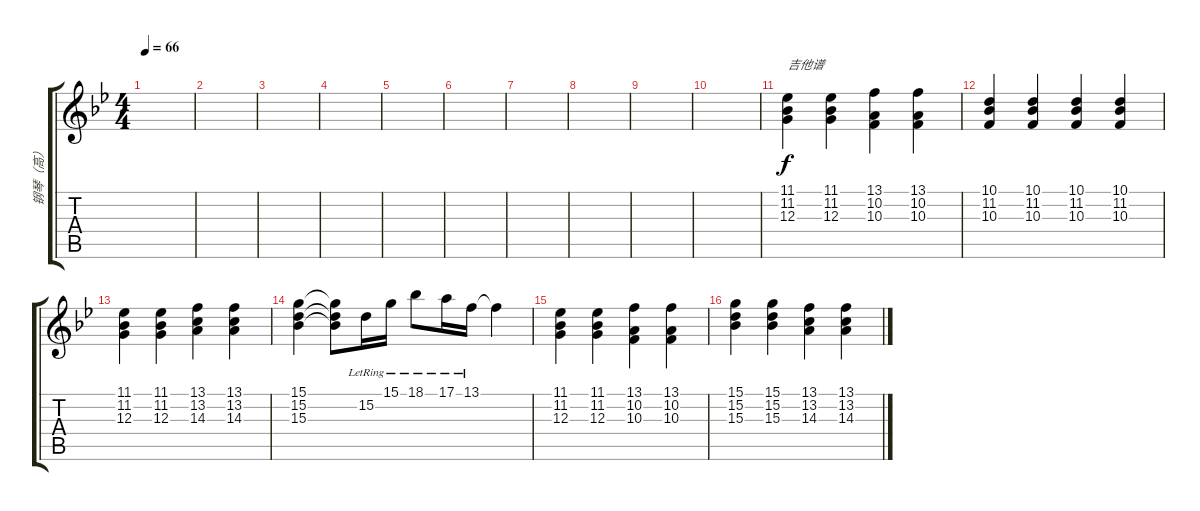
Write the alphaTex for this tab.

\track ("钢琴（高）" "钢琴（高）") {instrument brightacousticpiano}
\staff {score tabs}
\tuning (E4 B3 G3 D3 A2 E2) {hide}
\ts (4 4)
\tempo 66
\clef g2
\ks bb
|
|
|
|
|
|
|
|
|
|
(11.1 11.2 12.3).4{txt "吉他谱"} (11.1 11.2 12.3).4 (13.1 10.2 10.3).4 (13.1 10.2 10.3).4 |
(10.1 11.2 10.3).4 (10.1 11.2 10.3).4 (10.1 11.2 10.3).4 (10.1 11.2 10.3).4 |
(11.1 11.2 12.3).4 (11.1 11.2 12.3).4 (13.1 13.2 14.3).4 (13.1 13.2 14.3).4 |
(15.1 15.2 15.3).4 (15.1{t} 15.2{t} 15.3{t}).8 15.2{lr}.16 15.1{lr}.16 18.1{lr}.8 17.1{lr}.16 13.1{lr}.16 13.1{t}.4 |
(11.1 11.2 12.3).4 (11.1 11.2 12.3).4 (13.1 10.2 10.3).4 (13.1 10.2 10.3).4 |
(15.1 15.2 15.3).4 (15.1 15.2 15.3).4 (13.1 13.2 14.3).4 (13.1 13.2 14.3).4
